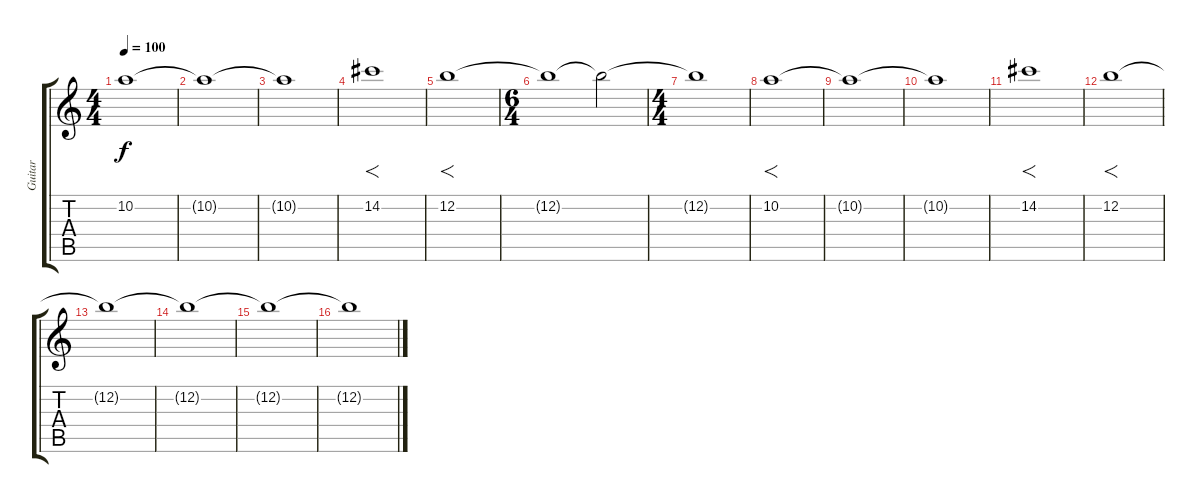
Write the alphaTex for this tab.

\track ("Guitar" "Guitar") {instrument distortionguitar}
\staff {score tabs}
\tuning (E4 B3 G3 D3 A2 E2) {hide}
\ts (4 4)
\tempo 100
\clef g2
\ks c
10.2{t}.1{dy f} |
10.2{t}.1 |
10.2{t}.1 |
14.2.1{f} |
12.2.1{f} |
\ts (6 4)
12.2{t}.1 12.2{t}.2 |
\ts (4 4)
12.2{t}.1 |
10.2.1{f} |
10.2{t}.1 |
10.2{t}.1 |
14.2.1{f} |
12.2.1{f} |
12.2{t}.1 |
12.2{t}.1 |
12.2{t}.1 |
12.2{t}.1
